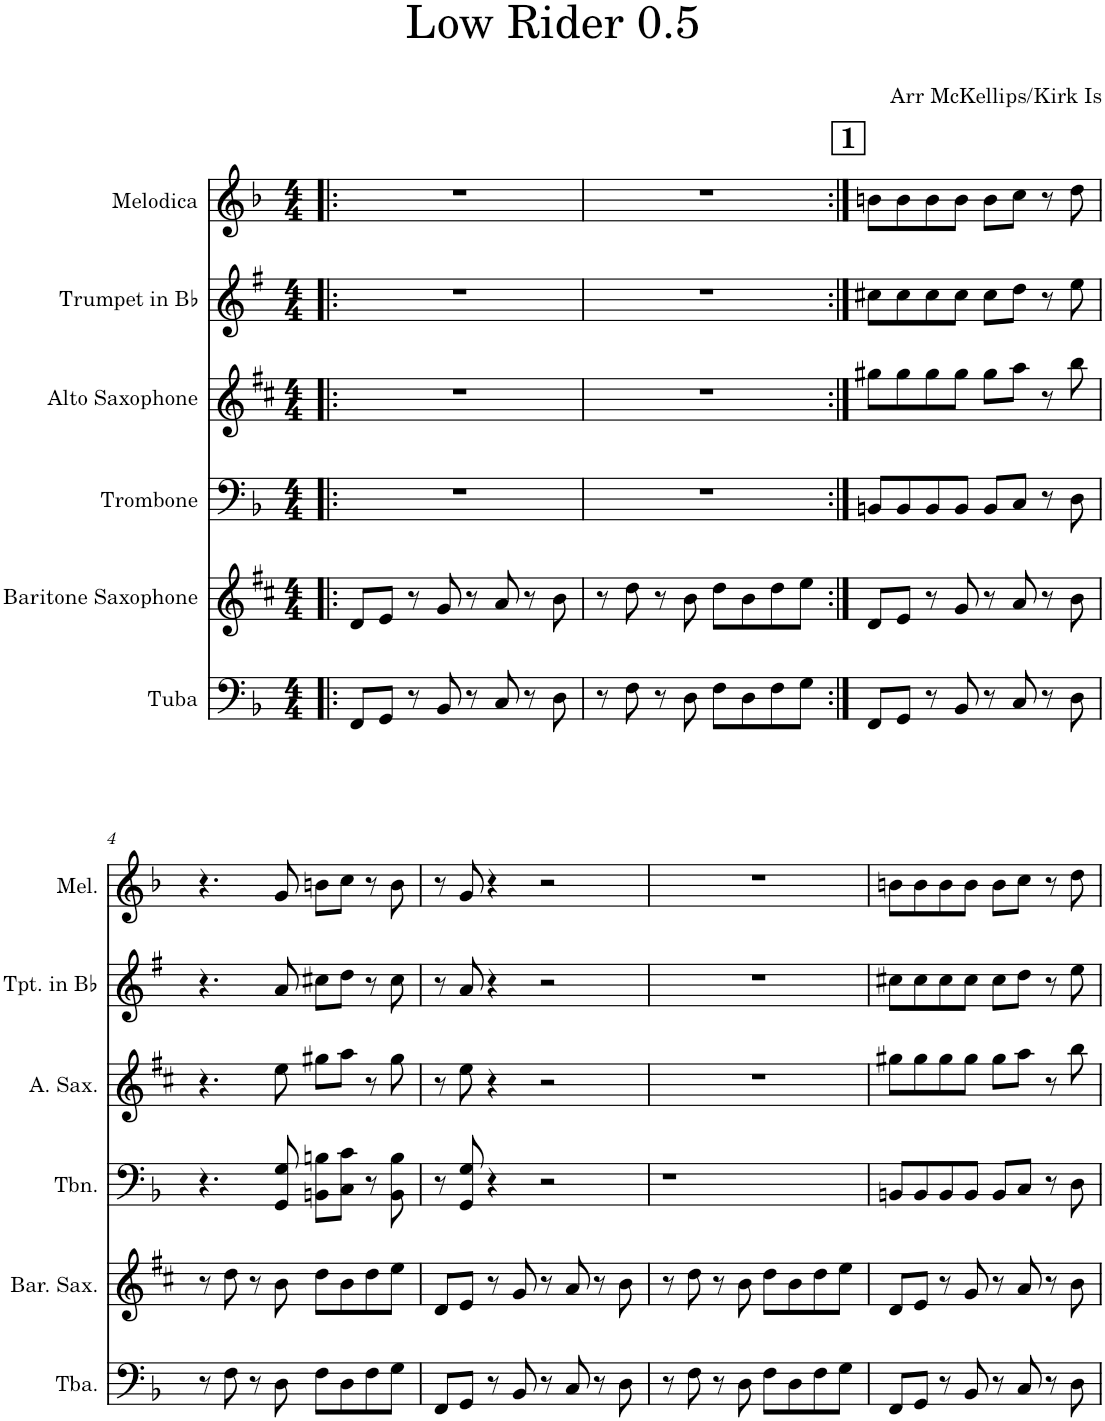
**kern	**kern	**kern	**kern	**kern	**kern
*part6	*part5	*part4	*part3	*part2	*part1
*staff6	*staff5	*staff4	*staff3	*staff2	*staff1
*I"Tuba	*I"Baritone Saxophone	*I"Trombone	*I"Alto Saxophone	*I"Trumpet in Bb	*I"Melodica
*I'Tba.	*I'Bar. Sax.	*I'Tbn.	*I'A. Sax.	*I'Tpt. in Bb	*I'Mel.
*clefF4	*clefG2	*clefF4	*clefG2	*clefG2	*clefG2
*	*Trd12c21	*	*Trd5c9	*Trd1c2	*
*k[b-]	*k[f#c#]	*k[b-]	*k[f#c#]	*k[f#]	*k[b-]
*M4/4	*M4/4	*M4/4	*M4/4	*M4/4	*M4/4
=1!|:	=1!|:	=1!|:	=1!|:	=1!|:	=1!|:
8FF/L	8d/L	1r	1r	1r	1r
8GG/J	8e/J	.	.	.	.
8r	8r	.	.	.	.
8BB-/	8g/	.	.	.	.
8r	8r	.	.	.	.
8C/	8a/	.	.	.	.
8r	8r	.	.	.	.
8D\	8b\	.	.	.	.
=2	=2	=2	=2	=2	=2
8r	8r	1r	1r	1r	1r
8F\	8dd\	.	.	.	.
8r	8r	.	.	.	.
8D\	8b\	.	.	.	.
8F\L	8dd\L	.	.	.	.
8D\	8b\	.	.	.	.
8F\	8dd\	.	.	.	.
8G\J	8ee\J	.	.	.	.
!!LO:REH:place=s1:a:B:cj:fs=14:t=1
=3:|!	=3:|!	=3:|!	=3:|!	=3:|!	=3:|!
8FF/L	8d/L	8BBn/L	8gg#X\L	8cc#X\L	8bn\L
8GG/J	8e/J	8BB/	8gg#\	8cc#\	8b\
8r	8r	8BB/	8gg#\	8cc#\	8b\
8BB-/	8g/	8BB/J	8gg#\J	8cc#\J	8b\J
8r	8r	8BB/L	8gg#\L	8cc#\L	8b\L
8C/	8a/	8C/J	8aa\J	8dd\J	8cc\J
8r	8r	8r	8r	8r	8r
8D\	8b\	8D\	8bb\	8ee\	8dd\
!!LO:LB:g=z
=4	=4	=4	=4	=4	=4
8r	8r	4.r	4.r	4.r	4.r
8F\	8dd\	.	.	.	.
8r	8r	.	.	.	.
8D\	8b\	8GG/ 8G/	8ee\	8a/	8g/
8F\L	8dd\L	8BBn\ 8Bn\L	8gg#X\L	8cc#X\L	8bn\L
8D\	8b\	8C\ 8c\J	8aa\J	8dd\J	8cc\J
8F\	8dd\	8r	8r	8r	8r
8G\J	8ee\J	8BB\ 8B\	8gg#\	8cc#\	8b\
=5	=5	=5	=5	=5	=5
8FF/L	8d/L	8r	8r	8r	8r
8GG/J	8e/J	8GG/ 8G/	8ee\	8a/	8g/
8r	8r	4r	4r	4r	4r
8BB-/	8g/	.	.	.	.
8r	8r	2r	2r	2r	2r
8C/	8a/	.	.	.	.
8r	8r	.	.	.	.
8D\	8b\	.	.	.	.
=6	=6	=6	=6	=6	=6
8r	8r	1r	1r	1r	1r
8F\	8dd\	.	.	.	.
8r	8r	.	.	.	.
8D\	8b\	.	.	.	.
8F\L	8dd\L	.	.	.	.
8D\	8b\	.	.	.	.
8F\	8dd\	.	.	.	.
8G\J	8ee\J	.	.	.	.
=7	=7	=7	=7	=7	=7
8FF/L	8d/L	8BBn/L	8gg#X\L	8cc#X\L	8bn\L
8GG/J	8e/J	8BB/	8gg#\	8cc#\	8b\
8r	8r	8BB/	8gg#\	8cc#\	8b\
8BB-/	8g/	8BB/J	8gg#\J	8cc#\J	8b\J
8r	8r	8BB/L	8gg#\L	8cc#\L	8b\L
8C/	8a/	8C/J	8aa\J	8dd\J	8cc\J
8r	8r	8r	8r	8r	8r
8D\	8b\	8D\	8bb\	8ee\	8dd\
=	=	=	=	=	=
*-	*-	*-	*-	*-	*-
